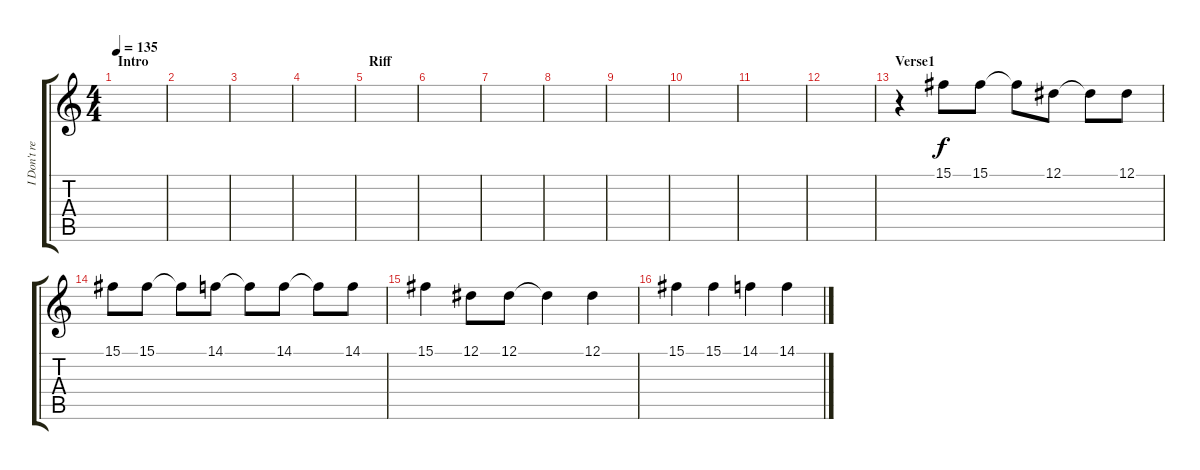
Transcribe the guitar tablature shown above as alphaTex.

\track ("I Don't remember his name(Vocals)" "I Don't re") {instrument trumpet}
\staff {score tabs}
\tuning (Eb4 Bb3 Gb3 Db3 Ab2 Eb2) {hide}
\ts (4 4)
\section ("" "Intro")
\tempo 135
\clef g2
\ks c
|
|
|
|
\section ("" "Riff")
|
|
|
|
|
|
|
|
\section ("" "Verse1")
r.4 15.1.8 15.1.8 15.1{t}.8 12.1.8 12.1{t}.8 12.1.8 |
15.1.8 15.1.8 15.1{t}.8 14.1.8 14.1{t}.8 14.1.8 14.1{t}.8 14.1.8 |
15.1.4 12.1.8 12.1.8 12.1{t}.4 12.1.4 |
15.1.4 15.1.4 14.1.4 14.1.4
